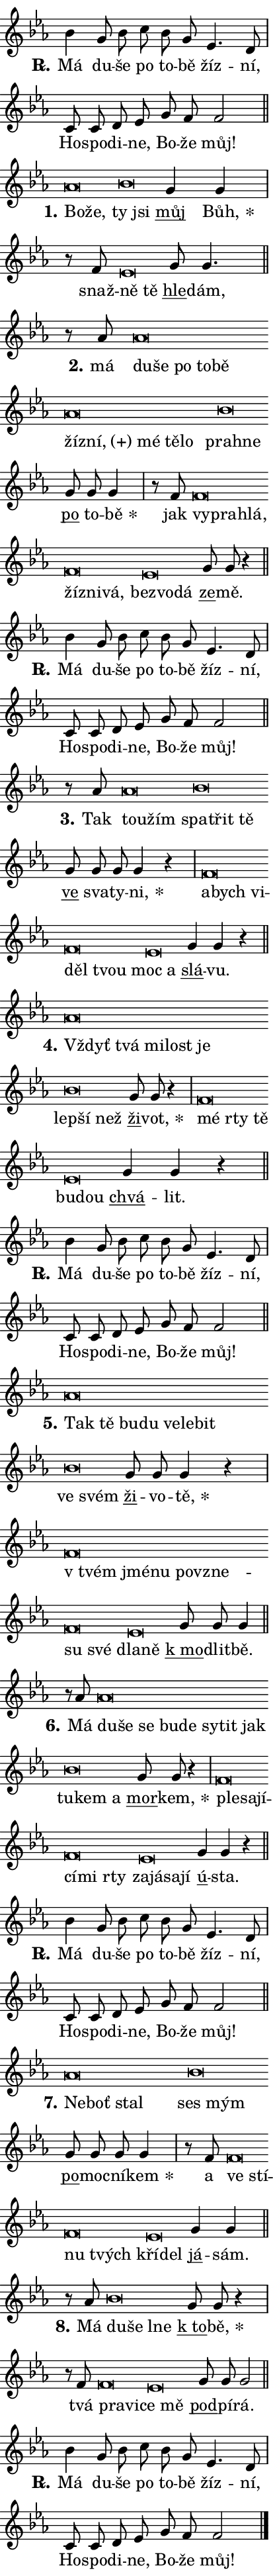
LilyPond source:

\version "2.24.0"
\header { tagline = "" }
\paper {
  indent = 0\cm
  top-margin = 0\cm
  right-margin = 0.13\cm % to fit lyric hyphens
  bottom-margin = 0\cm
  left-margin = 0\cm
  paper-width = 7\cm
  page-breaking = #ly:one-page-breaking
  system-system-spacing.basic-distance = #11
  score-system-spacing.basic-distance = #11
  ragged-last = ##f
}


%% Author: Thomas Morley
%% https://lists.gnu.org/archive/html/lilypond-user/2020-05/msg00002.html
#(define (line-position grob)
"Returns position of @var[grob} in current system:
   @code{'start}, if at first time-step
   @code{'end}, if at last time-step
   @code{'middle} otherwise
"
  (let* ((col (ly:item-get-column grob))
         (ln (ly:grob-object col 'left-neighbor))
         (rn (ly:grob-object col 'right-neighbor))
         (col-to-check-left (if (ly:grob? ln) ln col))
         (col-to-check-right (if (ly:grob? rn) rn col))
         (break-dir-left
           (and
             (ly:grob-property col-to-check-left 'non-musical #f)
             (ly:item-break-dir col-to-check-left)))
         (break-dir-right
           (and
             (ly:grob-property col-to-check-right 'non-musical #f)
             (ly:item-break-dir col-to-check-right))))
        (cond ((eqv? 1 break-dir-left) 'start)
              ((eqv? -1 break-dir-right) 'end)
              (else 'middle))))

#(define (tranparent-at-line-position vctor)
  (lambda (grob)
  "Relying on @code{line-position} select the relevant enry from @var{vctor}.
Used to determine transparency,"
    (case (line-position grob)
      ((end) (not (vector-ref vctor 0)))
      ((middle) (not (vector-ref vctor 1)))
      ((start) (not (vector-ref vctor 2))))))

noteHeadBreakVisibility =
#(define-music-function (break-visibility)(vector?)
"Makes @code{NoteHead}s transparent relying on @var{break-visibility}"
#{
  \override NoteHead.transparent =
    #(tranparent-at-line-position break-visibility)
#})

#(define delete-ledgers-for-transparent-note-heads
  (lambda (grob)
    "Reads whether a @code{NoteHead} is transparent.
If so this @code{NoteHead} is removed from @code{'note-heads} from
@var{grob}, which is supposed to be @code{LedgerLineSpanner}.
As a result ledgers are not printed for this @code{NoteHead}"
    (let* ((nhds-array (ly:grob-object grob 'note-heads))
           (nhds-list
             (if (ly:grob-array? nhds-array)
                 (ly:grob-array->list nhds-array)
                 '()))
           ;; Relies on the transparent-property being done before
           ;; Staff.LedgerLineSpanner.after-line-breaking is executed.
           ;; This is fragile ...
           (to-keep
             (remove
               (lambda (nhd)
                 (ly:grob-property nhd 'transparent #f))
               nhds-list)))
      ;; TODO find a better method to iterate over grob-arrays, similiar
      ;; to filter/remove etc for lists
      ;; For now rebuilt from scratch
      (set! (ly:grob-object grob 'note-heads)  '())
      (for-each
        (lambda (nhd)
          (ly:pointer-group-interface::add-grob grob 'note-heads nhd))
        to-keep))))

squashNotes = {
  \override NoteHead.X-extent = #'(-0.2 . 0.2)
  \override NoteHead.Y-extent = #'(-0.75 . 0)
  \override NoteHead.stencil =
    #(lambda (grob)
       (let ((pos (ly:grob-property grob 'staff-position)))
         (begin
           (if (< pos -7) (display "ERROR: Lower brevis then expected\n") (display ""))
           (if (<= pos -6) ly:text-interface::print ly:note-head::print))))
}
unSquashNotes = {
  \revert NoteHead.X-extent
  \revert NoteHead.Y-extent
  \revert NoteHead.stencil
}

hideNotes = \noteHeadBreakVisibility #begin-of-line-visible
unHideNotes = \noteHeadBreakVisibility #all-visible

% work-around for resetting accidentals
% https://lilypond.org/doc/v2.23/Documentation/notation/displaying-rhythms#unmetered-music
cadenzaMeasure = {
  \cadenzaOff
  \partial 1024 s1024
  \cadenzaOn
}

#(define-markup-command (accent layout props text) (markup?)
  "Underline accented syllable"
  (interpret-markup layout props
    #{\markup \override #'(offset . 4.3) \underline { #text }#}))

responsum = \markup \concat {
  "R" \hspace #-1.05 \path #0.1 #'((moveto 0 0.07) (lineto 0.9 0.8)) \hspace #0.05 "."
}

spaceSize = #0.6828661417322834 % exact space size for TeX Gyre Schola

\layout {
  \context {
    \Staff
    \remove "Time_signature_engraver"
    \override LedgerLineSpanner.after-line-breaking = #delete-ledgers-for-transparent-note-heads
  }
  \context {
    \Lyrics {
      \override LyricSpace.minimum-distance = \spaceSize
      \override LyricText.font-name = #"TeX Gyre Schola"
      \override LyricText.font-size = 1
      \override StanzaNumber.font-name = #"TeX Gyre Schola Bold"
      \override StanzaNumber.font-size = 1
    }
  }
  \context {
    \Score 
    \override NoteHead.text =
      #(lambda (grob) 
        (let ((pos (ly:grob-property grob 'staff-position)))
          #{\markup {
            \combine
              \halign #-0.55 \raise #(if (= pos -6) 0 0.5) \override #'(thickness . 2) \draw-line #'(3.2 . 0)
              \musicglyph "noteheads.sM1"
          }#}))
  }
}

% magnetic-lyrics.ily
%
%   written by
%     Jean Abou Samra <jean@abou-samra.fr>
%     Werner Lemberg <wl@gnu.org>
%
%   adapted by
%     Jiri Hon <jiri.hon@gmail.com>
%
% Version 2022-Apr-15

% https://www.mail-archive.com/lilypond-user@gnu.org/msg149350.html

#(define (Left_hyphen_pointer_engraver context)
   "Collect syllable-hyphen-syllable occurrences in lyrics and store
them in properties.  This engraver only looks to the left.  For
example, if the lyrics input is @code{foo -- bar}, it does the
following.

@itemize @bullet
@item
Set the @code{text} property of the @code{LyricHyphen} grob between
@q{foo} and @q{bar} to @code{foo}.

@item
Set the @code{left-hyphen} property of the @code{LyricText} grob with
text @q{foo} to the @code{LyricHyphen} grob between @q{foo} and
@q{bar}.
@end itemize

Use this auxiliary engraver in combination with the
@code{lyric-@/text::@/apply-@/magnetic-@/offset!} hook."
   (let ((hyphen #f)
         (text #f))
     (make-engraver
      (acknowledgers
       ((lyric-syllable-interface engraver grob source-engraver)
        (set! text grob)))
      (end-acknowledgers
       ((lyric-hyphen-interface engraver grob source-engraver)
        ;(when (not (grob::has-interface grob 'lyric-space-interface))
          (set! hyphen grob)));)
      ((stop-translation-timestep engraver)
       (when (and text hyphen)
         (ly:grob-set-object! text 'left-hyphen hyphen))
       (set! text #f)
       (set! hyphen #f)))))

#(define (lyric-text::apply-magnetic-offset! grob)
   "If the space between two syllables is less than the value in
property @code{LyricText@/.details@/.squash-threshold}, move the right
syllable to the left so that it gets concatenated with the left
syllable.

Use this function as a hook for
@code{LyricText@/.after-@/line-@/breaking} if the
@code{Left_@/hyphen_@/pointer_@/engraver} is active."
   (let ((hyphen (ly:grob-object grob 'left-hyphen #f)))
     (when hyphen
       (let ((left-text (ly:spanner-bound hyphen LEFT)))
         (when (grob::has-interface left-text 'lyric-syllable-interface)
           (let* ((common (ly:grob-common-refpoint grob left-text X))
                  (this-x-ext (ly:grob-extent grob common X))
                  (left-x-ext
                   (begin
                     ;; Trigger magnetism for left-text.
                     (ly:grob-property left-text 'after-line-breaking)
                     (ly:grob-extent left-text common X)))
                  ;; `delta` is the gap width between two syllables.
                  (delta (- (interval-start this-x-ext)
                            (interval-end left-x-ext)))
                  (details (ly:grob-property grob 'details))
                  (threshold (assoc-get 'squash-threshold details 0.2)))
             (when (< delta threshold)
               (let* (;; We have to manipulate the input text so that
                      ;; ligatures crossing syllable boundaries are not
                      ;; disabled.  For languages based on the Latin
                      ;; script this is essentially a beautification.
                      ;; However, for non-Western scripts it can be a
                      ;; necessity.
                      (lt (ly:grob-property left-text 'text))
                      (rt (ly:grob-property grob 'text))
                      (is-space (grob::has-interface hyphen 'lyric-space-interface))
                      (space (if is-space " " ""))
                      (extra-delta (if is-space spaceSize 0))
                      ;; Append new syllable.
                      (ltrt-space (if (and (string? lt) (string? rt))
                                (string-append lt space rt)
                                (make-concat-markup (list lt space rt))))
                      ;; Right-align `ltrt` to the right side.
                      (ltrt-space-markup (grob-interpret-markup
                               grob
                               (make-translate-markup
                                (cons (interval-length this-x-ext) 0)
                                (make-right-align-markup ltrt-space)))))
                 (begin
                   ;; Don't print `left-text`.
                   (ly:grob-set-property! left-text 'stencil #f)
                   ;; Set text and stencil (which holds all collected
                   ;; syllables so far) and shift it to the left.
                   (ly:grob-set-property! grob 'text ltrt-space)
                   (ly:grob-set-property! grob 'stencil ltrt-space-markup)
                   (ly:grob-translate-axis! grob (- (- delta extra-delta)) X))))))))))


#(define (lyric-hyphen::displace-bounds-first grob)
   ;; Make very sure this callback isn't triggered too early.
   (let ((left (ly:spanner-bound grob LEFT))
         (right (ly:spanner-bound grob RIGHT)))
     (ly:grob-property left 'after-line-breaking)
     (ly:grob-property right 'after-line-breaking)
     (ly:lyric-hyphen::print grob)))

squashThreshold = #0.4

\layout {
  \context {
    \Lyrics
    \consists #Left_hyphen_pointer_engraver
    \override LyricText.after-line-breaking =
      #lyric-text::apply-magnetic-offset!
    \override LyricHyphen.stencil = #lyric-hyphen::displace-bounds-first
    \override LyricText.details.squash-threshold = \squashThreshold
    \override LyricHyphen.minimum-distance = 0
    \override LyricHyphen.minimum-length = \squashThreshold
  }
}

squashText = \override LyricText.details.squash-threshold = 9999
unSquashText = \override LyricText.details.squash-threshold = \squashThreshold

leftText = \override LyricText.self-alignment-X = #LEFT
unLeftText = \revert LyricText.self-alignment-X

starOffset = #(lambda (grob) 
                (let ((x_offset (ly:self-alignment-interface::aligned-on-x-parent grob)))
                  (if (= x_offset 0) 0 (+ x_offset 1.2))))

star = #(define-music-function (syllable)(string?)
"Append star separator at the end of a syllable"
#{
  \once \override LyricText.X-offset = #starOffset
  \lyricmode { \markup {
    #syllable
    \override #'((font-name . "TeX Gyre Schola Bold")) \hspace #0.2 \lower #0.65 \larger "*"
  } }
#})

starAccent = #(define-music-function (syllable)(string?)
"Append star separator at the end of a syllable and make accent"
#{
  \once \override LyricText.X-offset = #starOffset
  \lyricmode { \markup {
    \accent #syllable
    \override #'((font-name . "TeX Gyre Schola Bold")) \hspace #0.2 \lower #0.65 \larger "*"
  } }
#})

breath = #(define-music-function (syllable)(string?)
"Append breathing indicator at the end of a syllable"
#{
  \lyricmode { \markup { #syllable "+" } }
#})

optionalBreath = #(define-music-function (syllable)(string?)
"Append optional breathing indicator at the end of a syllable"
#{
  \lyricmode { \markup { #syllable "(+)" } }
#})


\score {
    <<
        \new Voice = "melody" { \cadenzaOn \key es \major \relative { bes'4 g8 bes c bes g \bar "" es4. d8 \cadenzaMeasure \bar "|" c c d es \bar "" g f f2 \cadenzaMeasure \bar "||" \break } }
        \new Lyrics \lyricsto "melody" { \lyricmode { \set stanza = \responsum
Má du -- še po to -- bě žíz -- ní, Ho -- spo -- di -- ne, Bo -- že můj! } }
    >>
    \layout {}
}

\score {
    <<
        \new Voice = "melody" { \cadenzaOn \key es \major \relative { \squashNotes as'\breve*1/16 \hideNotes \breve*1/16 \bar "" \unHideNotes \unSquashNotes \squashNotes bes\breve*1/16 \hideNotes \breve*1/16 \bar "" \unHideNotes \unSquashNotes \bar "" g4 g4 \cadenzaMeasure \bar "|" r8 f \squashNotes es\breve*1/16 \hideNotes \breve*1/16 \bar "" \unHideNotes \unSquashNotes \bar "" g8 g4. \cadenzaMeasure \bar "||" \break } }
        \new Lyrics \lyricsto "melody" { \lyricmode { \set stanza = "1."
\leftText Bo -- \squashText že, \leftText \unLeftText \unSquashText ty \squashText jsi \unLeftText \unSquashText \markup \accent můj \star Bůh, snaž -- \leftText ně \squashText tě \unLeftText \unSquashText \markup \accent hle -- dám, } }
    >>
    \layout {}
}

\score {
    <<
        \new Voice = "melody" { \cadenzaOn \key es \major \relative { r8 as'8 \squashNotes as\breve*1/16 \hideNotes \breve*1/16 \bar "" \breve*1/16 \bar "" \breve*1/16 \bar "" \breve*1/16 \bar "" \breve*1/16 \bar "" \breve*1/16 \bar "" \breve*1/16 \bar "" \breve*1/16 \breve*1/16 \bar "" \unHideNotes \unSquashNotes \squashNotes bes\breve*1/16 \hideNotes \breve*1/16 \bar "" \unHideNotes \unSquashNotes \bar "" g8 g g4 \cadenzaMeasure \bar "|" r8 f8 \squashNotes f\breve*1/16 \hideNotes \breve*1/16 \bar "" \breve*1/16 \bar "" \breve*1/16 \bar "" \breve*1/16 \breve*1/16 \bar "" \unHideNotes \unSquashNotes \squashNotes es\breve*1/16 \hideNotes \breve*1/16 \breve*1/16 \bar "" \unHideNotes \unSquashNotes \bar "" g8 g r4 \cadenzaMeasure \bar "||" \break } }
        \new Lyrics \lyricsto "melody" { \lyricmode { \set stanza = "2."
má \leftText du -- \squashText še po to -- bě žíz -- \optionalBreath ní, mé tě -- lo \leftText \unLeftText \unSquashText pra -- \squashText hne \unLeftText \unSquashText \markup \accent po to -- \star bě jak \leftText vy -- \squashText pra -- hlá, žíz -- ni -- vá, \leftText \unLeftText \unSquashText bez -- \squashText vo -- dá \unLeftText \unSquashText \markup \accent ze -- mě. } }
    >>
    \layout {}
}

\score {
    <<
        \new Voice = "melody" { \cadenzaOn \key es \major \relative { bes'4 g8 bes c bes g \bar "" es4. d8 \cadenzaMeasure \bar "|" c c d es \bar "" g f f2 \cadenzaMeasure \bar "||" \break } }
        \new Lyrics \lyricsto "melody" { \lyricmode { \set stanza = \responsum
Má du -- še po to -- bě žíz -- ní, Ho -- spo -- di -- ne, Bo -- že můj! } }
    >>
    \layout {}
}

\score {
    <<
        \new Voice = "melody" { \cadenzaOn \key es \major \relative { r8 as'8 \squashNotes as\breve*1/16 \hideNotes \breve*1/16 \bar "" \unHideNotes \unSquashNotes \squashNotes bes\breve*1/16 \hideNotes \breve*1/16 \breve*1/16 \bar "" \unHideNotes \unSquashNotes \bar "" g8 g g g4 r \cadenzaMeasure \bar "|" \squashNotes f\breve*1/16 \hideNotes \breve*1/16 \bar "" \breve*1/16 \bar "" \breve*1/16 \breve*1/16 \bar "" \unHideNotes \unSquashNotes \squashNotes es\breve*1/16 \hideNotes \breve*1/16 \bar "" \unHideNotes \unSquashNotes \bar "" g4 g r \cadenzaMeasure \bar "||" \break } }
        \new Lyrics \lyricsto "melody" { \lyricmode { \set stanza = "3."
Tak \leftText tou -- \squashText žím \leftText \unLeftText \unSquashText spa -- \squashText třit tě \unLeftText \unSquashText \markup \accent ve sva -- ty -- \star ni, \leftText a -- \squashText bych vi -- děl tvou \leftText \unLeftText \unSquashText moc \squashText a \unLeftText \unSquashText \markup \accent slá -- vu. } }
    >>
    \layout {}
}

\score {
    <<
        \new Voice = "melody" { \cadenzaOn \key es \major \relative { \squashNotes as'\breve*1/16 \hideNotes \breve*1/16 \bar "" \breve*1/16 \bar "" \breve*1/16 \breve*1/16 \bar "" \unHideNotes \unSquashNotes \squashNotes bes\breve*1/16 \hideNotes \breve*1/16 \breve*1/16 \bar "" \unHideNotes \unSquashNotes \bar "" g8 g r4 \cadenzaMeasure \bar "|" \squashNotes f\breve*1/16 \hideNotes \breve*1/16 \breve*1/16 \bar "" \unHideNotes \unSquashNotes \squashNotes es\breve*1/16 \hideNotes \breve*1/16 \bar "" \unHideNotes \unSquashNotes \bar "" g4 g r \cadenzaMeasure \bar "||" \break } }
        \new Lyrics \lyricsto "melody" { \lyricmode { \set stanza = "4."
\leftText Vždyť \squashText tvá mi -- lost je \leftText \unLeftText \unSquashText lep -- \squashText ší než \unLeftText \unSquashText \markup \accent ži -- \star vot, \leftText mé \squashText rty tě \leftText \unLeftText \unSquashText bu -- \squashText dou \unLeftText \unSquashText \markup \accent chvá -- lit. } }
    >>
    \layout {}
}

\score {
    <<
        \new Voice = "melody" { \cadenzaOn \key es \major \relative { bes'4 g8 bes c bes g \bar "" es4. d8 \cadenzaMeasure \bar "|" c c d es \bar "" g f f2 \cadenzaMeasure \bar "||" \break } }
        \new Lyrics \lyricsto "melody" { \lyricmode { \set stanza = \responsum
Má du -- še po to -- bě žíz -- ní, Ho -- spo -- di -- ne, Bo -- že můj! } }
    >>
    \layout {}
}

\score {
    <<
        \new Voice = "melody" { \cadenzaOn \key es \major \relative { \squashNotes as'\breve*1/16 \hideNotes \breve*1/16 \bar "" \breve*1/16 \bar "" \breve*1/16 \bar "" \breve*1/16 \bar "" \breve*1/16 \breve*1/16 \bar "" \unHideNotes \unSquashNotes \squashNotes bes\breve*1/16 \hideNotes \breve*1/16 \bar "" \unHideNotes \unSquashNotes \bar "" g8 g g4 r \cadenzaMeasure \bar "|" \squashNotes f\breve*1/16 \hideNotes \breve*1/16 \bar "" \breve*1/16 \bar "" \breve*1/16 \bar "" \breve*1/16 \bar "" \breve*1/16 \breve*1/16 \bar "" \unHideNotes \unSquashNotes \squashNotes es\breve*1/16 \hideNotes \breve*1/16 \bar "" \unHideNotes \unSquashNotes \bar "" g8 g g4 \cadenzaMeasure \bar "||" \break } }
        \new Lyrics \lyricsto "melody" { \lyricmode { \set stanza = "5."
\leftText Tak \squashText tě bu -- du ve -- le -- bit \leftText \unLeftText \unSquashText ve \squashText svém \unLeftText \unSquashText \markup \accent ži -- vo -- \star tě, \leftText "v tvém" \squashText jmé -- nu po -- vzne -- su své \leftText \unLeftText \unSquashText dla -- \squashText ně \unLeftText \unSquashText \markup \accent "k mo" -- dlit -- bě. } }
    >>
    \layout {}
}

\score {
    <<
        \new Voice = "melody" { \cadenzaOn \key es \major \relative { r8 as'8 \squashNotes as\breve*1/16 \hideNotes \breve*1/16 \bar "" \breve*1/16 \bar "" \breve*1/16 \bar "" \breve*1/16 \bar "" \breve*1/16 \bar "" \breve*1/16 \breve*1/16 \bar "" \unHideNotes \unSquashNotes \squashNotes bes\breve*1/16 \hideNotes \breve*1/16 \breve*1/16 \bar "" \unHideNotes \unSquashNotes \bar "" g8 g r4 \cadenzaMeasure \bar "|" \squashNotes f\breve*1/16 \hideNotes \breve*1/16 \bar "" \breve*1/16 \bar "" \breve*1/16 \bar "" \breve*1/16 \breve*1/16 \bar "" \unHideNotes \unSquashNotes \squashNotes es\breve*1/16 \hideNotes \breve*1/16 \bar "" \breve*1/16 \breve*1/16 \bar "" \unHideNotes \unSquashNotes \bar "" g4 g r \cadenzaMeasure \bar "||" \break } }
        \new Lyrics \lyricsto "melody" { \lyricmode { \set stanza = "6."
Má \leftText du -- \squashText še se bu -- de sy -- tit jak \leftText \unLeftText \unSquashText tu -- \squashText kem a \unLeftText \unSquashText \markup \accent mor -- \star kem, \leftText ple -- \squashText sa -- jí -- cí -- mi rty \leftText \unLeftText \unSquashText za -- \squashText já -- sa -- jí \unLeftText \unSquashText \markup \accent ú -- sta. } }
    >>
    \layout {}
}

\score {
    <<
        \new Voice = "melody" { \cadenzaOn \key es \major \relative { bes'4 g8 bes c bes g \bar "" es4. d8 \cadenzaMeasure \bar "|" c c d es \bar "" g f f2 \cadenzaMeasure \bar "||" \break } }
        \new Lyrics \lyricsto "melody" { \lyricmode { \set stanza = \responsum
Má du -- še po to -- bě žíz -- ní, Ho -- spo -- di -- ne, Bo -- že můj! } }
    >>
    \layout {}
}

\score {
    <<
        \new Voice = "melody" { \cadenzaOn \key es \major \relative { \squashNotes as'\breve*1/16 \hideNotes \breve*1/16 \breve*1/16 \bar "" \unHideNotes \unSquashNotes \squashNotes bes\breve*1/16 \hideNotes \breve*1/16 \bar "" \unHideNotes \unSquashNotes \bar "" g8 g g g4 \cadenzaMeasure \bar "|" r8 f8 \squashNotes f\breve*1/16 \hideNotes \breve*1/16 \bar "" \breve*1/16 \breve*1/16 \bar "" \unHideNotes \unSquashNotes \squashNotes es\breve*1/16 \hideNotes \breve*1/16 \bar "" \unHideNotes \unSquashNotes \bar "" g4 g4 \cadenzaMeasure \bar "||" \break } }
        \new Lyrics \lyricsto "melody" { \lyricmode { \set stanza = "7."
\leftText Ne -- \squashText boť stal \leftText \unLeftText \unSquashText ses \squashText mým \unLeftText \unSquashText \markup \accent po -- moc -- ní -- \star kem a \leftText ve \squashText stí -- nu tvých \leftText \unLeftText \unSquashText kří -- \squashText del \unLeftText \unSquashText \markup \accent já -- sám. } }
    >>
    \layout {}
}

\score {
    <<
        \new Voice = "melody" { \cadenzaOn \key es \major \relative { r8 as'8 \squashNotes bes\breve*1/16 \hideNotes \breve*1/16 \breve*1/16 \bar "" \unHideNotes \unSquashNotes \bar "" g8 g r4 \cadenzaMeasure \bar "|" r8 f8 \squashNotes f\breve*1/16 \hideNotes \breve*1/16 \bar "" \unHideNotes \unSquashNotes \squashNotes es\breve*1/16 \hideNotes \breve*1/16 \bar "" \unHideNotes \unSquashNotes \bar "" g8 g g2 \cadenzaMeasure \bar "||" \break } }
        \new Lyrics \lyricsto "melody" { \lyricmode { \set stanza = "8."
Má \leftText du -- \squashText še lne \unLeftText \unSquashText \markup \accent "k to" -- \star bě, tvá \leftText pra -- \squashText vi -- \leftText \unLeftText \unSquashText ce \squashText mě \unLeftText \unSquashText \markup \accent pod -- pí -- rá. } }
    >>
    \layout {}
}

\score {
    <<
        \new Voice = "melody" { \cadenzaOn \key es \major \relative { bes'4 g8 bes c bes g \bar "" es4. d8 \cadenzaMeasure \bar "|" c c d es \bar "" g f f2 \cadenzaMeasure \bar "||" \break } \bar "|." }
        \new Lyrics \lyricsto "melody" { \lyricmode { \set stanza = \responsum
Má du -- še po to -- bě žíz -- ní, Ho -- spo -- di -- ne, Bo -- že můj! } }
    >>
    \layout {}
}
